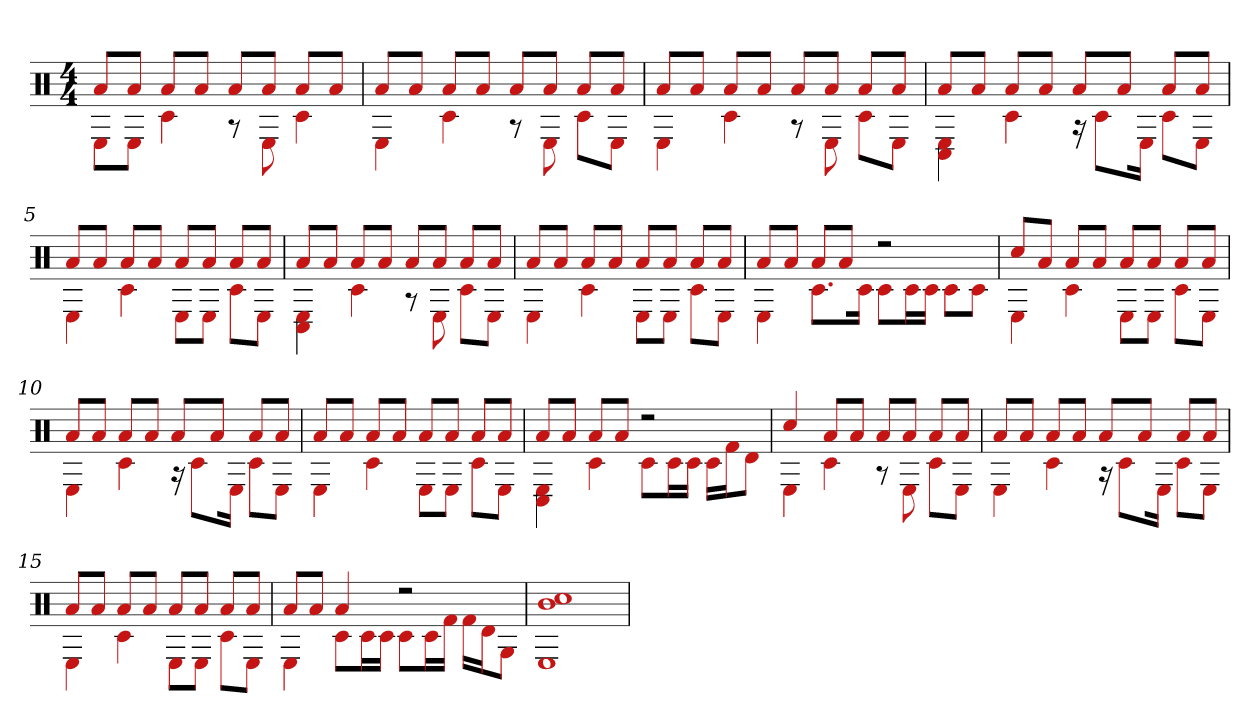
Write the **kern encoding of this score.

**kern
*part1
*staff1
*clefX
*k[]
*M4/4
=1
*^
8aL	8EL
8aJ	8EJ
8aL	4c#
8aJ	.
8aL	8r
8aJ	8E
8aL	4c#
8aJ	.
=2	=2
8aL	4E
8aJ	.
8aL	4c#
8aJ	.
8aL	8r
8aJ	8E
8aL	8c#L
8aJ	8EJ
=3	=3
8aL	4E
8aJ	.
8aL	4c#
8aJ	.
8aL	8r
8aJ	8E
8aL	8c#L
8aJ	8EJ
=4	=4
8aL	4C# 4E
8aJ	.
8aL	4c#
8aJ	.
8aL	16r
.	8c#L
8aJ	.
.	16EJk
8aL	8c#L
8aJ	8EJ
=5	=5
8aL	4E
8aJ	.
8aL	4c#
8aJ	.
8aL	8EL
8aJ	8EJ
8aL	8c#L
8aJ	8EJ
=6	=6
8aL	4E 4C#
8aJ	.
8aL	4c#
8aJ	.
8aL	8r
8aJ	8E
8aL	8c#L
8aJ	8EJ
=7	=7
8aL	4E
8aJ	.
8aL	4c#
8aJ	.
8aL	8EL
8aJ	8EJ
8aL	8c#L
8aJ	8EJ
=8	=8
8aL	4E
8aJ	.
8aL	8.c#L
8aJ	.
.	16c#Jk
2r	8c#L
.	16c#L
.	16c#JJ
.	8c#L
.	8c#J
=9	=9
8cc#L	4E
8aJ	.
8aL	4c#
8aJ	.
8aL	8EL
8aJ	8EJ
8aL	8c#L
8aJ	8EJ
=10	=10
8aL	4E
8aJ	.
8aL	4c#
8aJ	.
8aL	16r
.	8c#L
8aJ	.
.	16EJk
8aL	8c#L
8aJ	8EJ
=11	=11
8aL	4E
8aJ	.
8aL	4c#
8aJ	.
8aL	8EL
8aJ	8EJ
8aL	8c#L
8aJ	8EJ
=12	=12
8aL	4C# 4E
8aJ	.
8aL	4c#
8aJ	.
2r	8c#L
.	16c#L
.	16c#JJ
.	16c#LL
.	16f#J
.	8dJ
=13	=13
4cc#	4E
8aL	4c#
8aJ	.
8aL	8r
8aJ	8E
8aL	8c#L
8aJ	8EJ
=14	=14
8aL	4E
8aJ	.
8aL	4c#
8aJ	.
8aL	16r
.	8c#L
8aJ	.
.	16EJk
8aL	8c#L
8aJ	8EJ
=15	=15
8aL	4E
8aJ	.
8aL	4c#
8aJ	.
8aL	8EL
8aJ	8EJ
8aL	8c#L
8aJ	8EJ
=16	=16
8aL	4E
8aJ	.
4a	8c#L
.	16c#L
.	16c#JJ
2r	8c#L
.	16c#L
.	16f#JJ
.	16f#LL
.	16dJ
.	8GJ
=17	=17
1cc# 1b	1E
*v	*v
=
*-
